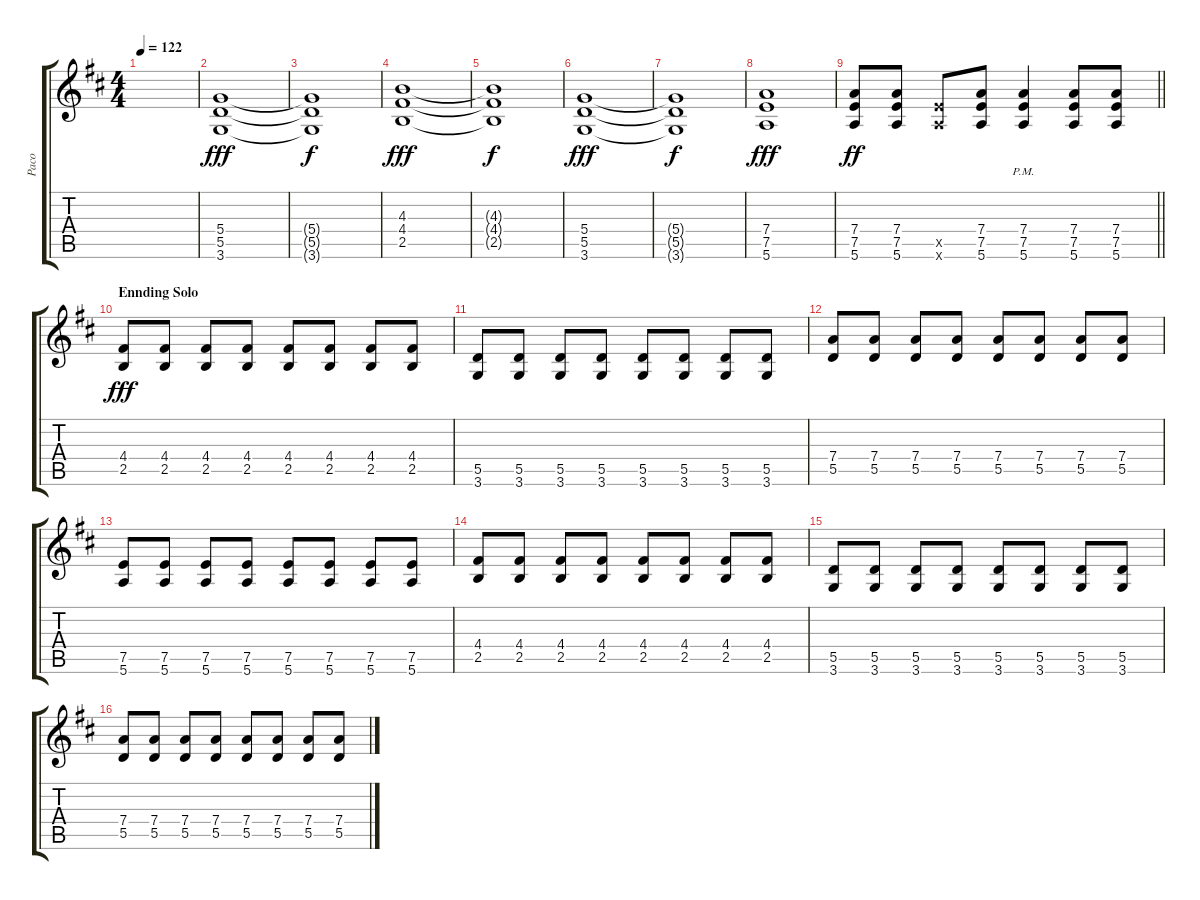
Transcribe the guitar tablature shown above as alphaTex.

\track ("Paco" "Paco") {instrument distortionguitar}
\staff {score tabs}
\tuning (E4 B3 G3 D3 A2 E2) {hide}
\ts (4 4)
\tempo 122
\clef g2
\ks d
|
(5.4 5.5 3.6).1{dy fff} |
(5.4{t} 5.5{t} 3.6{t}).1{dy f} |
(4.3 4.4 2.5).1{dy fff} |
(4.3{t} 4.4{t} 2.5{t}).1{dy f} |
(5.4 5.5 3.6).1{dy fff} |
(5.4{t} 5.5{t} 3.6{t}).1{dy f} |
(7.4 7.5 5.6).1{dy fff} |
\barLineRight lightlight
(7.4 7.5 5.6).8{dy ff} (7.4 7.5 5.6).8 (7.5{x} 5.6{x}).8 (7.4 7.5 5.6).8 (7.4{pm} 7.5{pm} 5.6{pm}).4 (7.4 7.5 5.6).8 (7.4 7.5 5.6).8 |
\section ("" "Ennding Solo")
(4.4 2.5).8{dy fff volume 11} (4.4 2.5).8 (4.4 2.5).8 (4.4 2.5).8 (4.4 2.5).8 (4.4 2.5).8 (4.4 2.5).8 (4.4 2.5).8 |
(5.5 3.6).8 (5.5 3.6).8 (5.5 3.6).8 (5.5 3.6).8 (5.5 3.6).8 (5.5 3.6).8 (5.5 3.6).8 (5.5 3.6).8 |
(7.4 5.5).8 (7.4 5.5).8 (7.4 5.5).8 (7.4 5.5).8 (7.4 5.5).8 (7.4 5.5).8 (7.4 5.5).8 (7.4 5.5).8 |
(7.5 5.6).8 (7.5 5.6).8 (7.5 5.6).8 (7.5 5.6).8 (7.5 5.6).8 (7.5 5.6).8 (7.5 5.6).8 (7.5 5.6).8 |
(4.4 2.5).8 (4.4 2.5).8 (4.4 2.5).8 (4.4 2.5).8 (4.4 2.5).8 (4.4 2.5).8 (4.4 2.5).8 (4.4 2.5).8 |
(5.5 3.6).8 (5.5 3.6).8 (5.5 3.6).8 (5.5 3.6).8 (5.5 3.6).8 (5.5 3.6).8 (5.5 3.6).8 (5.5 3.6).8 |
(7.4 5.5).8 (7.4 5.5).8 (7.4 5.5).8 (7.4 5.5).8 (7.4 5.5).8 (7.4 5.5).8 (7.4 5.5).8 (7.4 5.5).8
